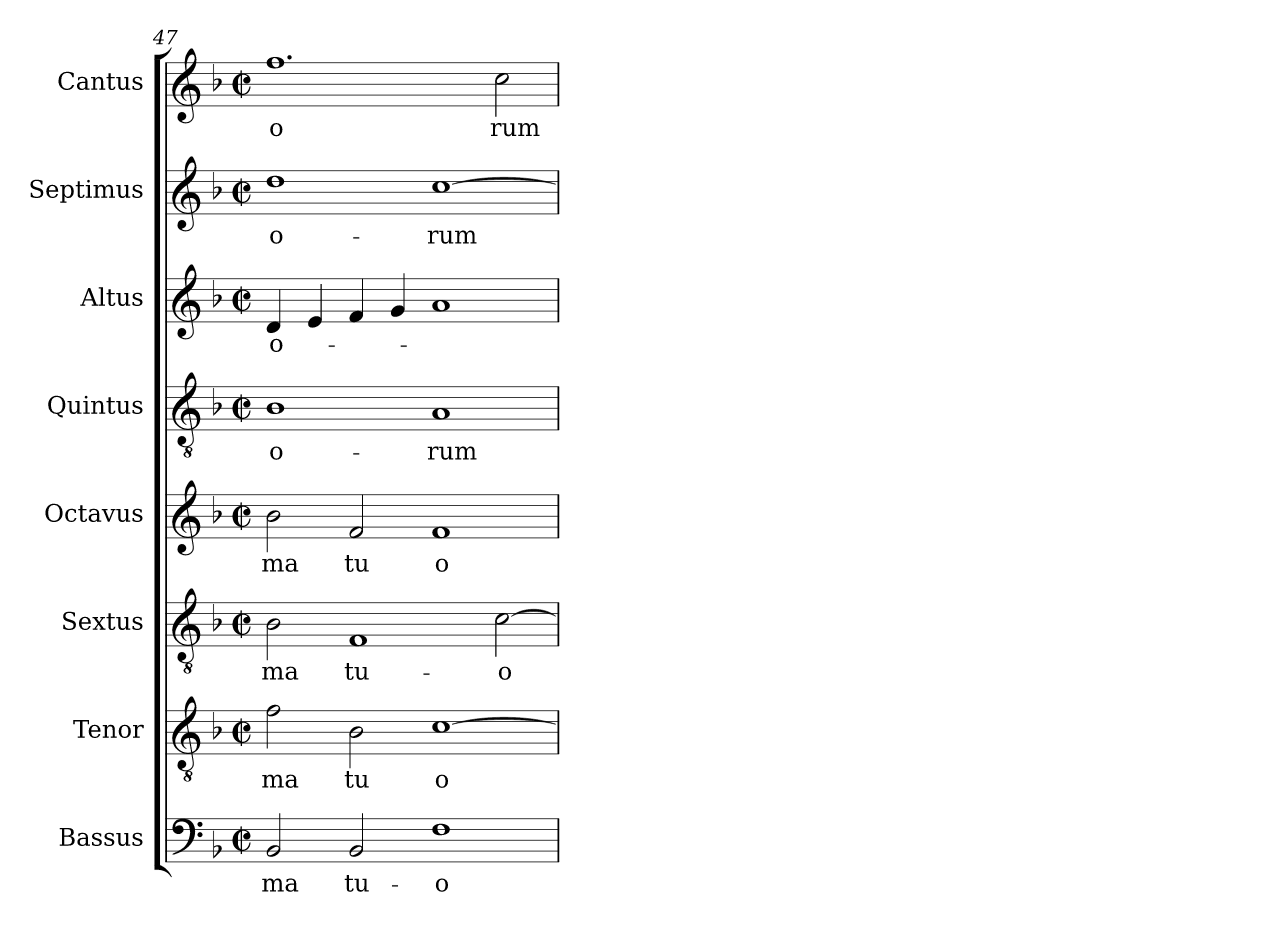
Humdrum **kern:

**kern	**text	**kern	**text	**kern	**text	**kern	**text	**kern	**text	**kern	**text	**kern	**text	**kern	**text
*part8	*part8	*part7	*part7	*part6	*part6	*part5	*part5	*part4	*part4	*part3	*part3	*part2	*part2	*part1	*part1
*staff8	*staff8	*staff7	*staff7	*staff6	*staff6	*staff5	*staff5	*staff4	*staff4	*staff3	*staff3	*staff2	*staff2	*staff1	*staff1
*I"Bassus	*	*I"Tenor	*	*I"Sextus	*	*I"Octavus	*	*I"Quintus	*	*I"Altus	*	*I"Septimus	*	*I"Cantus	*
*clefF4	*	*clefGv2	*	*clefGv2	*	*clefG2	*	*clefGv2	*	*clefG2	*	*clefG2	*	*clefG2	*
*k[b-]	*	*k[b-]	*	*k[b-]	*	*k[b-]	*	*k[b-]	*	*k[b-]	*	*k[b-]	*	*k[b-]	*
*F:	*	*F:	*	*F:	*	*F:	*	*F:	*	*F:	*	*F:	*	*F:	*
*M2/2	*	*M2/2	*	*M2/2	*	*M2/2	*	*M2/2	*	*M2/2	*	*M2/2	*	*M2/2	*
*met(c|)	*	*met(c|)	*	*met(c|)	*	*met(c|)	*	*met(c|)	*	*met(c|)	*	*met(c|)	*	*met(c|)	*
=47	=47	=47	=47	=47	=47	=47	=47	=47	=47	=47	=47	=47	=47	=47	=47
!	!LO:LY:b:cj	!	!LO:LY:b:cj	!	!LO:LY:b:cj	!	!LO:LY:b:cj	!	!LO:LY:b:cj	!	!LO:LY:b:cj	!	!LO:LY:b:cj	!	!LO:LY:b:cj
2BB-/	-ma	2f\	ma	2B-\	-ma	2b-\	ma	1B-	-o-	4d/	-o-	1dd	-o-	1.ff	o
.	.	.	.	.	.	.	.	.	.	4e/	.	.	.	.	.
!	!LO:LY:b:cj	!	!LO:LY:b:cj	!	!LO:LY:b:cj	!	!LO:LY:b:cj	!	!	!	!	!	!	!	!
2BB-/	tu-	2B-\	tu	1F	tu-	2f/	tu	.	.	4f/	.	.	.	.	.
.	.	.	.	.	.	.	.	.	.	4g/	.	.	.	.	.
!	!LO:LY:b:cj	!	!LO:LY:b:rj	!	!	!	!LO:LY:b:cj	!	!LO:LY:b:cj	!	!	!	!LO:LY:b	!	!
1F	-o-	[>1c	o	.	.	1f	o	1A	-rum	1a	.	[>1cc	-rum	.	.
!	!	!	!	!	!LO:LY:b:cj	!	!	!	!	!	!	!	!	!	!LO:LY:b:cj
.	.	.	.	[>2c\	-o-	.	.	.	.	.	.	.	.	2cc\	rum
=	=	=	=	=	=	=	=	=	=	=	=	=	=	=	=
*-	*-	*-	*-	*-	*-	*-	*-	*-	*-	*-	*-	*-	*-	*-	*-
